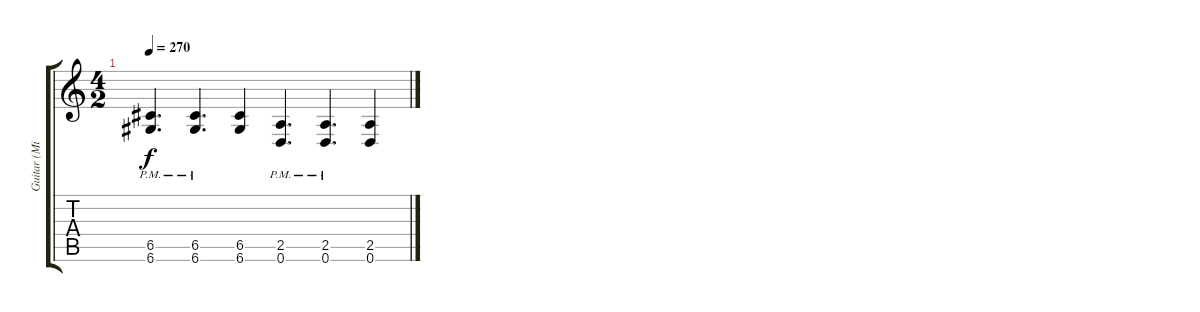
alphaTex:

\track ("Guitar (Mika)" "Guitar (Mi") {instrument overdrivenguitar}
\staff {score tabs}
\tuning (D4 A3 F3 C3 G2 D2) {hide}
\ts (4 2)
\tempo 270
\clef g2
\ks c
(6.5{pm} 6.6{pm}).4{d dy f} (6.5{pm} 6.6{pm}).4{d} (6.5 6.6).4 (2.5{pm} 0.6{pm}).4{d} (2.5{pm} 0.6{pm}).4{d} (2.5 0.6).4
